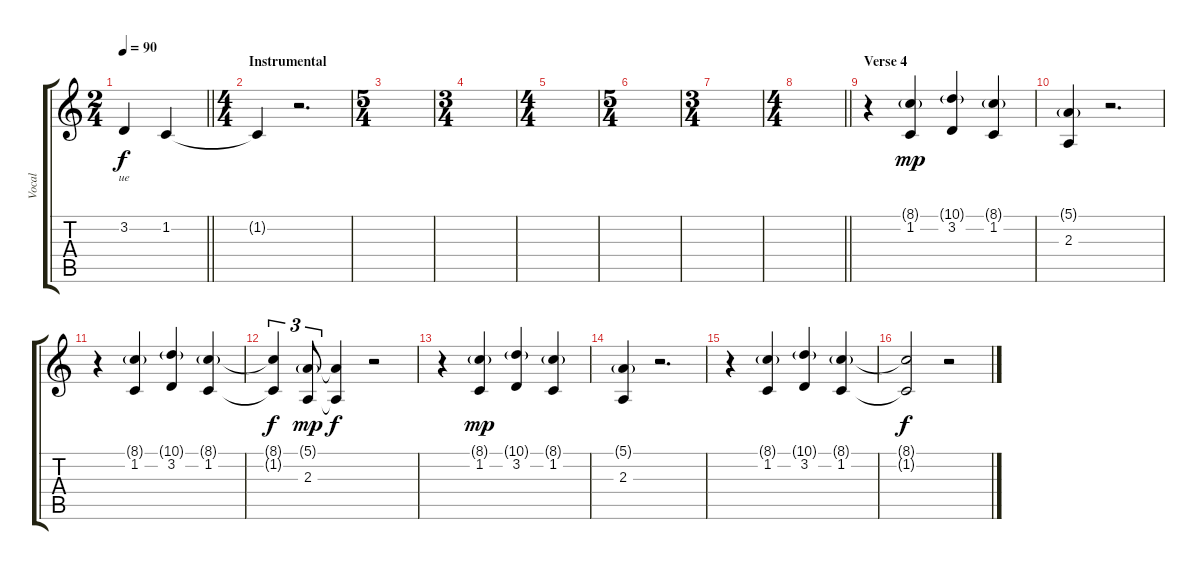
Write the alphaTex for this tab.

\track ("Vocal" "Vocal") {instrument acousticgrandpiano}
\staff {score tabs}
\tuning (E4 B3 G3 D3 A2 E2) {hide}
\ts (2 4)
\tempo 90
\clef g2
\barLineRight lightlight
\ks c
3.2.4{lyrics (0 "ue") lyrics (1 "") lyrics (2 "") lyrics (3 "") lyrics (4 "") dy f} 1.2.4 |
\ts (4 4)
\section ("" "Instrumental")
1.2{t}.4 r.2{d} |
\ts (5 4)
|
\ts (3 4)
|
\ts (4 4)
|
\ts (5 4)
|
\ts (3 4)
|
\ts (4 4)
\barLineRight lightlight
|
\section ("" "Verse 4")
r.4 (8.1{g} 1.2).4{dy mp} (10.1{g} 3.2).4 (8.1{g} 1.2).4 |
(5.1{g} 2.3).4 r.2{d} |
r.4 (8.1{g} 1.2).4 (10.1{g} 3.2).4 (8.1{g} 1.2).4 |
(8.1{t} 1.2{t}).4{tu (3 2) dy f} (5.1{g} 2.3).8{tu (3 2) dy mp} (5.1{t} 2.3{t}).4{dy f} r.2 |
r.4 (8.1{g} 1.2).4{dy mp} (10.1{g} 3.2).4 (8.1{g} 1.2).4 |
(5.1{g} 2.3).4 r.2{d} |
r.4 (8.1{g} 1.2).4 (10.1{g} 3.2).4 (8.1{g} 1.2).4 |
(8.1{t} 1.2{t}).2{dy f} r.2
